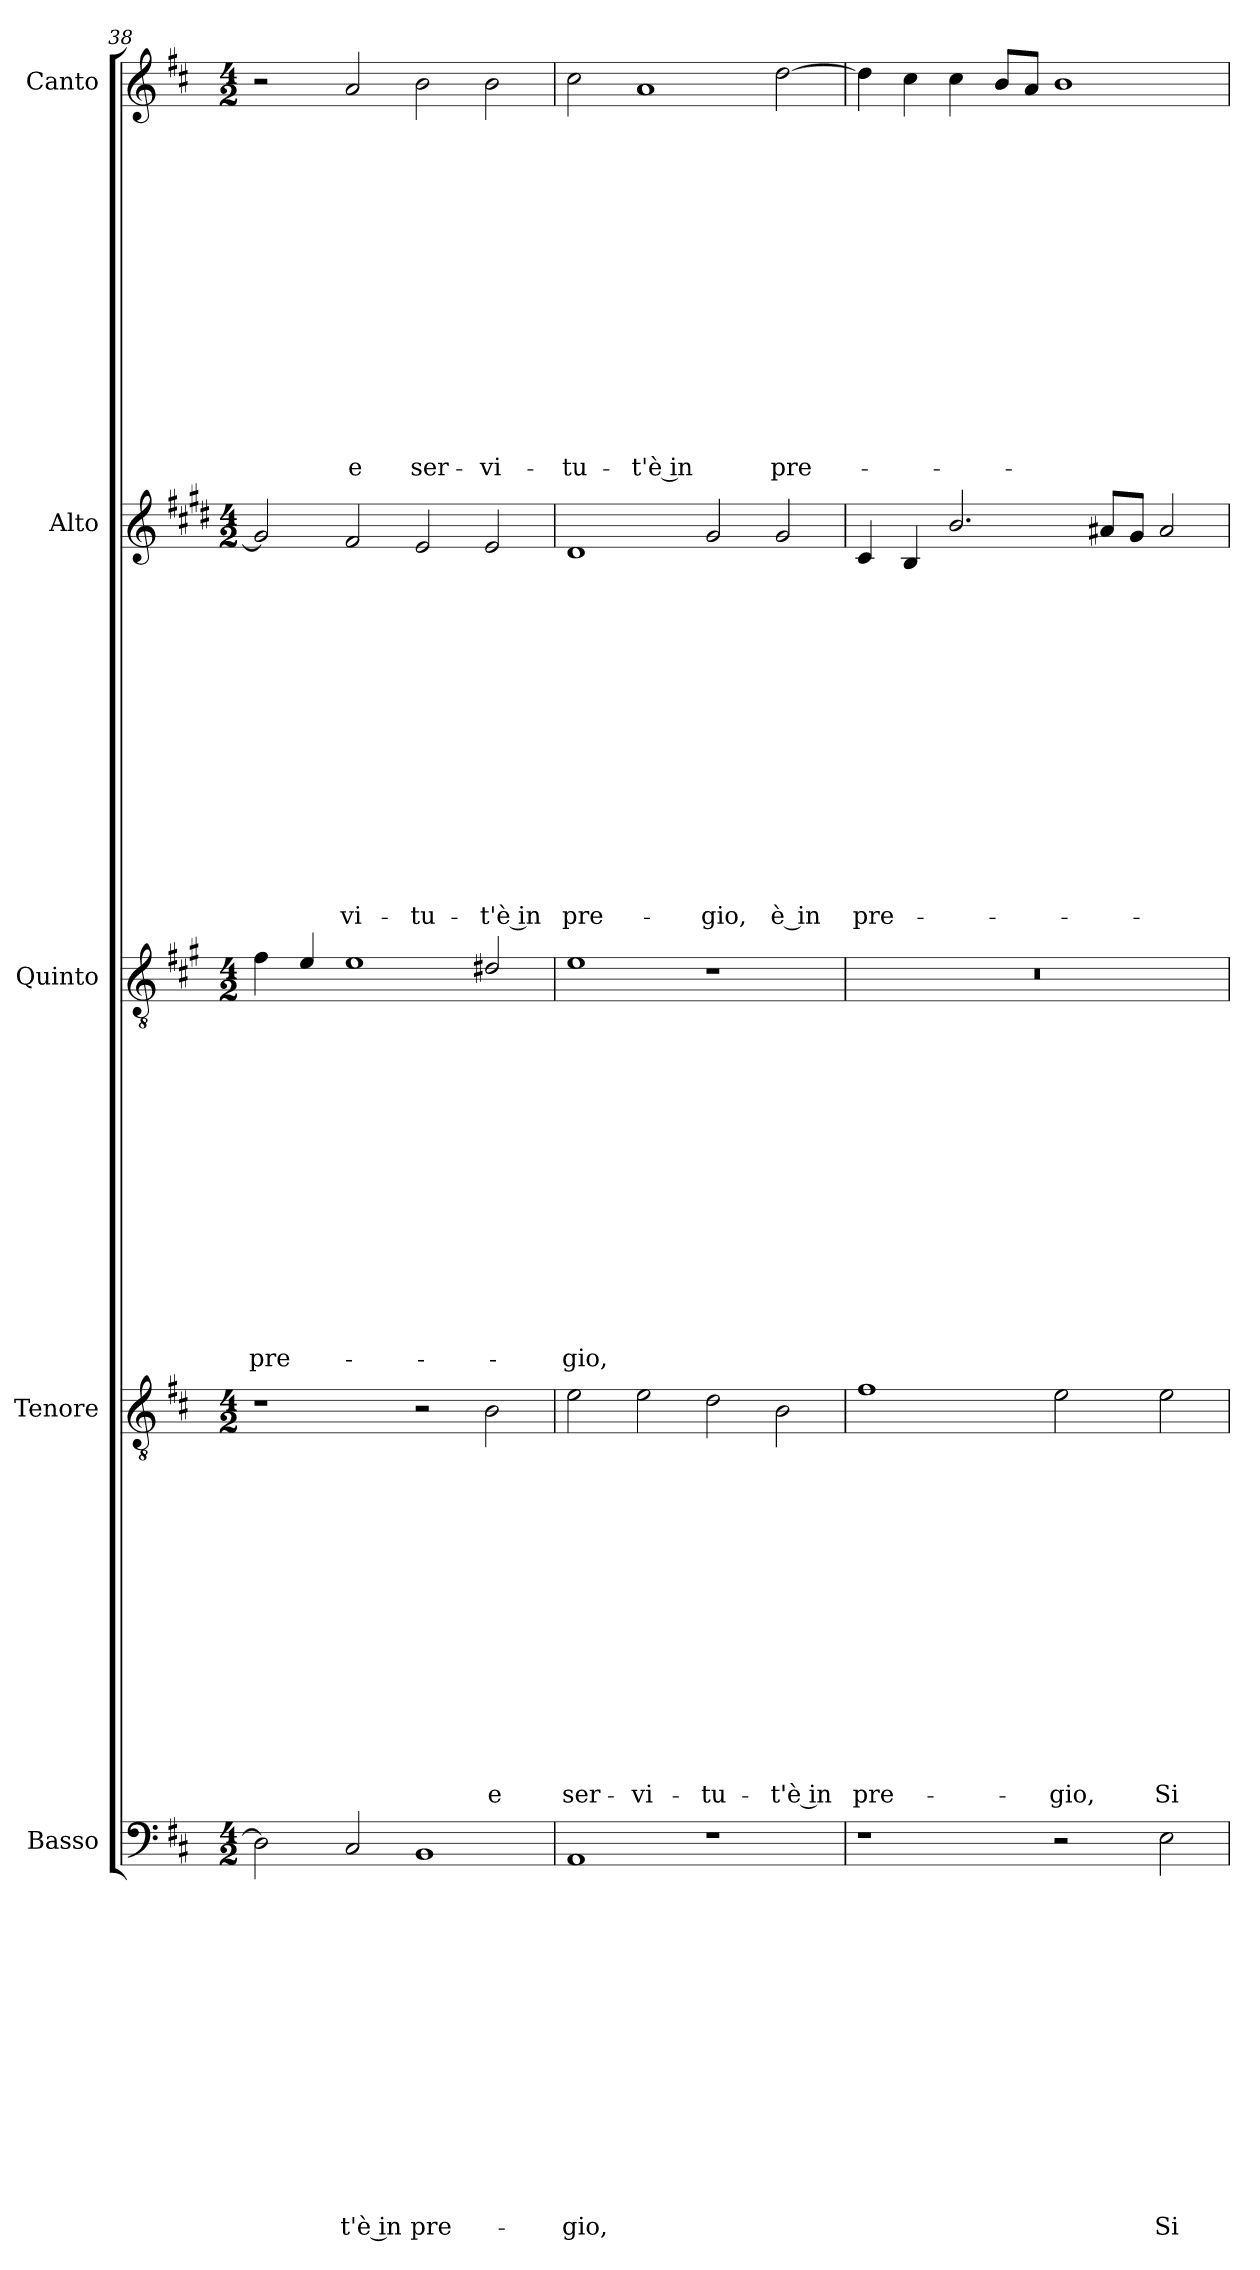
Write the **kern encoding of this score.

**kern	**text	**text	**text	**text	**text	**text	**text	**text	**text	**text	**text	**text	**text	**text	**text	**kern	**text	**text	**text	**text	**text	**text	**text	**text	**text	**text	**text	**text	**text	**text	**text	**kern	**text	**text	**text	**text	**text	**text	**text	**text	**text	**text	**text	**text	**text	**text	**text	**kern	**text	**text	**text	**text	**text	**text	**text	**text	**text	**text	**text	**text	**text	**text	**text	**kern	**text	**text	**text	**text	**text	**text	**text	**text	**text	**text	**text	**text	**text	**text	**text
*part5	*part5	*part5	*part5	*part5	*part5	*part5	*part5	*part5	*part5	*part5	*part5	*part5	*part5	*part5	*part5	*part4	*part4	*part4	*part4	*part4	*part4	*part4	*part4	*part4	*part4	*part4	*part4	*part4	*part4	*part4	*part4	*part3	*part3	*part3	*part3	*part3	*part3	*part3	*part3	*part3	*part3	*part3	*part3	*part3	*part3	*part3	*part3	*part2	*part2	*part2	*part2	*part2	*part2	*part2	*part2	*part2	*part2	*part2	*part2	*part2	*part2	*part2	*part2	*part1	*part1	*part1	*part1	*part1	*part1	*part1	*part1	*part1	*part1	*part1	*part1	*part1	*part1	*part1	*part1
*staff5	*staff5	*staff5	*staff5	*staff5	*staff5	*staff5	*staff5	*staff5	*staff5	*staff5	*staff5	*staff5	*staff5	*staff5	*staff5	*staff4	*staff4	*staff4	*staff4	*staff4	*staff4	*staff4	*staff4	*staff4	*staff4	*staff4	*staff4	*staff4	*staff4	*staff4	*staff4	*staff3	*staff3	*staff3	*staff3	*staff3	*staff3	*staff3	*staff3	*staff3	*staff3	*staff3	*staff3	*staff3	*staff3	*staff3	*staff3	*staff2	*staff2	*staff2	*staff2	*staff2	*staff2	*staff2	*staff2	*staff2	*staff2	*staff2	*staff2	*staff2	*staff2	*staff2	*staff2	*staff1	*staff1	*staff1	*staff1	*staff1	*staff1	*staff1	*staff1	*staff1	*staff1	*staff1	*staff1	*staff1	*staff1	*staff1	*staff1
*I"Basso	*	*	*	*	*	*	*	*	*	*	*	*	*	*	*	*I"Tenore	*	*	*	*	*	*	*	*	*	*	*	*	*	*	*	*I"Quinto	*	*	*	*	*	*	*	*	*	*	*	*	*	*	*	*I"Alto	*	*	*	*	*	*	*	*	*	*	*	*	*	*	*	*I"Canto	*	*	*	*	*	*	*	*	*	*	*	*	*	*	*
*I'B	*	*	*	*	*	*	*	*	*	*	*	*	*	*	*	*I'T	*	*	*	*	*	*	*	*	*	*	*	*	*	*	*	*	*	*	*	*	*	*	*	*	*	*	*	*	*	*	*	*I'A	*	*	*	*	*	*	*	*	*	*	*	*	*	*	*	*I'C	*	*	*	*	*	*	*	*	*	*	*	*	*	*	*
!!LO:PB:g=z
*clefF4	*	*	*	*	*	*	*	*	*	*	*	*	*	*	*	*clefGv2	*	*	*	*	*	*	*	*	*	*	*	*	*	*	*	*clefGv2	*	*	*	*	*	*	*	*	*	*	*	*	*	*	*	*clefG2	*	*	*	*	*	*	*	*	*	*	*	*	*	*	*	*clefG2	*	*	*	*	*	*	*	*	*	*	*	*	*	*	*
*	*	*	*	*	*	*	*	*	*	*	*	*	*	*	*	*	*	*	*	*	*	*	*	*	*	*	*	*	*	*	*	*ITrd4c7	*	*	*	*	*	*	*	*	*	*	*	*	*	*	*	*ITrd1c2	*	*	*	*	*	*	*	*	*	*	*	*	*	*	*	*	*	*	*	*	*	*	*	*	*	*	*	*	*	*	*
*k[f#c#]	*	*	*	*	*	*	*	*	*	*	*	*	*	*	*	*k[f#c#]	*	*	*	*	*	*	*	*	*	*	*	*	*	*	*	*k[f#c#]	*	*	*	*	*	*	*	*	*	*	*	*	*	*	*	*k[f#c#]	*	*	*	*	*	*	*	*	*	*	*	*	*	*	*	*k[f#c#]	*	*	*	*	*	*	*	*	*	*	*	*	*	*	*
*D:	*	*	*	*	*	*	*	*	*	*	*	*	*	*	*	*D:	*	*	*	*	*	*	*	*	*	*	*	*	*	*	*	*D:	*	*	*	*	*	*	*	*	*	*	*	*	*	*	*	*D:	*	*	*	*	*	*	*	*	*	*	*	*	*	*	*	*D:	*	*	*	*	*	*	*	*	*	*	*	*	*	*	*
*M4/2	*	*	*	*	*	*	*	*	*	*	*	*	*	*	*	*M4/2	*	*	*	*	*	*	*	*	*	*	*	*	*	*	*	*M4/2	*	*	*	*	*	*	*	*	*	*	*	*	*	*	*	*M4/2	*	*	*	*	*	*	*	*	*	*	*	*	*	*	*	*M4/2	*	*	*	*	*	*	*	*	*	*	*	*	*	*	*
=38	=38	=38	=38	=38	=38	=38	=38	=38	=38	=38	=38	=38	=38	=38	=38	=38	=38	=38	=38	=38	=38	=38	=38	=38	=38	=38	=38	=38	=38	=38	=38	=38	=38	=38	=38	=38	=38	=38	=38	=38	=38	=38	=38	=38	=38	=38	=38	=38	=38	=38	=38	=38	=38	=38	=38	=38	=38	=38	=38	=38	=38	=38	=38	=38	=38	=38	=38	=38	=38	=38	=38	=38	=38	=38	=38	=38	=38	=38	=38
!	!	!	!	!	!	!	!	!	!	!	!	!	!	!	!	!	!	!	!	!	!	!	!	!	!	!	!	!	!	!	!	!	!	!	!	!	!	!	!	!	!	!	!	!	!	!	!LO:LY:b	!	!	!	!	!	!	!	!	!	!	!	!	!	!	!	!	!	!	!	!	!	!	!	!	!	!	!	!	!	!	!	!
2D\]	.	.	.	.	.	.	.	.	.	.	.	.	.	.	.	1r	.	.	.	.	.	.	.	.	.	.	.	.	.	.	.	4B\	.	.	.	.	.	.	.	.	.	.	.	.	.	.	pre-	2f#/]	.	.	.	.	.	.	.	.	.	.	.	.	.	.	.	2r	.	.	.	.	.	.	.	.	.	.	.	.	.	.	.
.	.	.	.	.	.	.	.	.	.	.	.	.	.	.	.	.	.	.	.	.	.	.	.	.	.	.	.	.	.	.	.	4A/	.	.	.	.	.	.	.	.	.	.	.	.	.	.	.	.	.	.	.	.	.	.	.	.	.	.	.	.	.	.	.	.	.	.	.	.	.	.	.	.	.	.	.	.	.	.	.
!	!	!	!	!	!	!	!	!	!	!	!	!	!	!	!LO:LY:b	!	!	!	!	!	!	!	!	!	!	!	!	!	!	!	!	!	!	!	!	!	!	!	!	!	!	!	!	!	!	!	!	!	!	!	!	!	!	!	!	!	!	!	!	!	!	!	!LO:LY:b	!	!	!	!	!	!	!	!	!	!	!	!	!	!	!	!LO:LY:b
2C#/	.	.	.	.	.	.	.	.	.	.	.	.	.	.	-t'è in	.	.	.	.	.	.	.	.	.	.	.	.	.	.	.	.	1A	.	.	.	.	.	.	.	.	.	.	.	.	.	.	.	2e/	.	.	.	.	.	.	.	.	.	.	.	.	.	.	-vi-	2a/	.	.	.	.	.	.	.	.	.	.	.	.	.	.	e
!	!	!	!	!	!	!	!	!	!	!	!	!	!	!	!LO:LY:b	!	!	!	!	!	!	!	!	!	!	!	!	!	!	!	!	!	!	!	!	!	!	!	!	!	!	!	!	!	!	!	!	!	!	!	!	!	!	!	!	!	!	!	!	!	!	!	!LO:LY:b	!	!	!	!	!	!	!	!	!	!	!	!	!	!	!	!LO:LY:b
1BB	.	.	.	.	.	.	.	.	.	.	.	.	.	.	pre-	2r	.	.	.	.	.	.	.	.	.	.	.	.	.	.	.	.	.	.	.	.	.	.	.	.	.	.	.	.	.	.	.	2d/	.	.	.	.	.	.	.	.	.	.	.	.	.	.	-tu-	2b\	.	.	.	.	.	.	.	.	.	.	.	.	.	.	ser-
!	!	!	!	!	!	!	!	!	!	!	!	!	!	!	!	!	!	!	!	!	!	!	!	!	!	!	!	!	!	!	!LO:LY:b	!	!	!	!	!	!	!	!	!	!	!	!	!	!	!	!	!	!	!	!	!	!	!	!	!	!	!	!	!	!	!	!LO:LY:b	!	!	!	!	!	!	!	!	!	!	!	!	!	!	!	!LO:LY:b
.	.	.	.	.	.	.	.	.	.	.	.	.	.	.	.	2B\	.	.	.	.	.	.	.	.	.	.	.	.	.	.	e	2G#X/	.	.	.	.	.	.	.	.	.	.	.	.	.	.	.	2d/	.	.	.	.	.	.	.	.	.	.	.	.	.	.	-t'è in	2b\	.	.	.	.	.	.	.	.	.	.	.	.	.	.	-vi-
=39	=39	=39	=39	=39	=39	=39	=39	=39	=39	=39	=39	=39	=39	=39	=39	=39	=39	=39	=39	=39	=39	=39	=39	=39	=39	=39	=39	=39	=39	=39	=39	=39	=39	=39	=39	=39	=39	=39	=39	=39	=39	=39	=39	=39	=39	=39	=39	=39	=39	=39	=39	=39	=39	=39	=39	=39	=39	=39	=39	=39	=39	=39	=39	=39	=39	=39	=39	=39	=39	=39	=39	=39	=39	=39	=39	=39	=39	=39	=39
!	!	!	!	!	!	!	!	!	!	!	!	!	!	!	!LO:LY:b	!	!	!	!	!	!	!	!	!	!	!	!	!	!	!	!LO:LY:b	!	!	!	!	!	!	!	!	!	!	!	!	!	!	!	!LO:LY:b	!	!	!	!	!	!	!	!	!	!	!	!	!	!	!	!LO:LY:b	!	!	!	!	!	!	!	!	!	!	!	!	!	!	!	!LO:LY:b
1AA	.	.	.	.	.	.	.	.	.	.	.	.	.	.	-gio,	2e\	.	.	.	.	.	.	.	.	.	.	.	.	.	.	ser-	1A	.	.	.	.	.	.	.	.	.	.	.	.	.	.	-gio,	1c#	.	.	.	.	.	.	.	.	.	.	.	.	.	.	pre-	2cc#\	.	.	.	.	.	.	.	.	.	.	.	.	.	.	-tu-
!	!	!	!	!	!	!	!	!	!	!	!	!	!	!	!	!	!	!	!	!	!	!	!	!	!	!	!	!	!	!	!LO:LY:b	!	!	!	!	!	!	!	!	!	!	!	!	!	!	!	!	!	!	!	!	!	!	!	!	!	!	!	!	!	!	!	!	!	!	!	!	!	!	!	!	!	!	!	!	!	!	!	!LO:LY:b
.	.	.	.	.	.	.	.	.	.	.	.	.	.	.	.	2e\	.	.	.	.	.	.	.	.	.	.	.	.	.	.	-vi-	.	.	.	.	.	.	.	.	.	.	.	.	.	.	.	.	.	.	.	.	.	.	.	.	.	.	.	.	.	.	.	.	1a	.	.	.	.	.	.	.	.	.	.	.	.	.	.	-t'è in
!	!	!	!	!	!	!	!	!	!	!	!	!	!	!	!	!	!	!	!	!	!	!	!	!	!	!	!	!	!	!	!LO:LY:b	!	!	!	!	!	!	!	!	!	!	!	!	!	!	!	!	!	!	!	!	!	!	!	!	!	!	!	!	!	!	!	!LO:LY:b	!	!	!	!	!	!	!	!	!	!	!	!	!	!	!	!
1r	.	.	.	.	.	.	.	.	.	.	.	.	.	.	.	2d\	.	.	.	.	.	.	.	.	.	.	.	.	.	.	-tu-	1r	.	.	.	.	.	.	.	.	.	.	.	.	.	.	.	2f#/	.	.	.	.	.	.	.	.	.	.	.	.	.	.	-gio,	.	.	.	.	.	.	.	.	.	.	.	.	.	.	.	.
!	!	!	!	!	!	!	!	!	!	!	!	!	!	!	!	!	!	!	!	!	!	!	!	!	!	!	!	!	!	!	!LO:LY:b	!	!	!	!	!	!	!	!	!	!	!	!	!	!	!	!	!	!	!	!	!	!	!	!	!	!	!	!	!	!	!	!LO:LY:b	!	!	!	!	!	!	!	!	!	!	!	!	!	!	!	!LO:LY:b
.	.	.	.	.	.	.	.	.	.	.	.	.	.	.	.	2B\	.	.	.	.	.	.	.	.	.	.	.	.	.	.	-t'è in	.	.	.	.	.	.	.	.	.	.	.	.	.	.	.	.	2f#/	.	.	.	.	.	.	.	.	.	.	.	.	.	.	è in	[2dd\	.	.	.	.	.	.	.	.	.	.	.	.	.	.	pre-
=40	=40	=40	=40	=40	=40	=40	=40	=40	=40	=40	=40	=40	=40	=40	=40	=40	=40	=40	=40	=40	=40	=40	=40	=40	=40	=40	=40	=40	=40	=40	=40	=40	=40	=40	=40	=40	=40	=40	=40	=40	=40	=40	=40	=40	=40	=40	=40	=40	=40	=40	=40	=40	=40	=40	=40	=40	=40	=40	=40	=40	=40	=40	=40	=40	=40	=40	=40	=40	=40	=40	=40	=40	=40	=40	=40	=40	=40	=40	=40
!	!	!	!	!	!	!	!	!	!	!	!	!	!	!	!	!	!	!	!	!	!	!	!	!	!	!	!	!	!	!	!LO:LY:b	!	!	!	!	!	!	!	!	!	!	!	!	!	!	!	!	!	!	!	!	!	!	!	!	!	!	!	!	!	!	!	!LO:LY:b	!	!	!	!	!	!	!	!	!	!	!	!	!	!	!	!
1r	.	.	.	.	.	.	.	.	.	.	.	.	.	.	.	1f#	.	.	.	.	.	.	.	.	.	.	.	.	.	.	pre-	0r	.	.	.	.	.	.	.	.	.	.	.	.	.	.	.	4B/	.	.	.	.	.	.	.	.	.	.	.	.	.	.	pre-	4dd\]	.	.	.	.	.	.	.	.	.	.	.	.	.	.	.
.	.	.	.	.	.	.	.	.	.	.	.	.	.	.	.	.	.	.	.	.	.	.	.	.	.	.	.	.	.	.	.	.	.	.	.	.	.	.	.	.	.	.	.	.	.	.	.	4A/	.	.	.	.	.	.	.	.	.	.	.	.	.	.	.	4cc#\	.	.	.	.	.	.	.	.	.	.	.	.	.	.	.
.	.	.	.	.	.	.	.	.	.	.	.	.	.	.	.	.	.	.	.	.	.	.	.	.	.	.	.	.	.	.	.	.	.	.	.	.	.	.	.	.	.	.	.	.	.	.	.	2.a/	.	.	.	.	.	.	.	.	.	.	.	.	.	.	.	4cc#\	.	.	.	.	.	.	.	.	.	.	.	.	.	.	.
.	.	.	.	.	.	.	.	.	.	.	.	.	.	.	.	.	.	.	.	.	.	.	.	.	.	.	.	.	.	.	.	.	.	.	.	.	.	.	.	.	.	.	.	.	.	.	.	.	.	.	.	.	.	.	.	.	.	.	.	.	.	.	.	8b/L	.	.	.	.	.	.	.	.	.	.	.	.	.	.	.
.	.	.	.	.	.	.	.	.	.	.	.	.	.	.	.	.	.	.	.	.	.	.	.	.	.	.	.	.	.	.	.	.	.	.	.	.	.	.	.	.	.	.	.	.	.	.	.	.	.	.	.	.	.	.	.	.	.	.	.	.	.	.	.	8a/J	.	.	.	.	.	.	.	.	.	.	.	.	.	.	.
!	!	!	!	!	!	!	!	!	!	!	!	!	!	!	!	!	!	!	!	!	!	!	!	!	!	!	!	!	!	!	!LO:LY:b	!	!	!	!	!	!	!	!	!	!	!	!	!	!	!	!	!	!	!	!	!	!	!	!	!	!	!	!	!	!	!	!	!	!	!	!	!	!	!	!	!	!	!	!	!	!	!	!
2r	.	.	.	.	.	.	.	.	.	.	.	.	.	.	.	2e\	.	.	.	.	.	.	.	.	.	.	.	.	.	.	-gio,	.	.	.	.	.	.	.	.	.	.	.	.	.	.	.	.	.	.	.	.	.	.	.	.	.	.	.	.	.	.	.	.	1b	.	.	.	.	.	.	.	.	.	.	.	.	.	.	.
.	.	.	.	.	.	.	.	.	.	.	.	.	.	.	.	.	.	.	.	.	.	.	.	.	.	.	.	.	.	.	.	.	.	.	.	.	.	.	.	.	.	.	.	.	.	.	.	8g#X/L	.	.	.	.	.	.	.	.	.	.	.	.	.	.	.	.	.	.	.	.	.	.	.	.	.	.	.	.	.	.	.
.	.	.	.	.	.	.	.	.	.	.	.	.	.	.	.	.	.	.	.	.	.	.	.	.	.	.	.	.	.	.	.	.	.	.	.	.	.	.	.	.	.	.	.	.	.	.	.	8f#/J	.	.	.	.	.	.	.	.	.	.	.	.	.	.	.	.	.	.	.	.	.	.	.	.	.	.	.	.	.	.	.
!	!	!	!	!	!	!	!	!	!	!	!	!	!	!	!LO:LY:b	!	!	!	!	!	!	!	!	!	!	!	!	!	!	!	!LO:LY:b	!	!	!	!	!	!	!	!	!	!	!	!	!	!	!	!	!	!	!	!	!	!	!	!	!	!	!	!	!	!	!	!	!	!	!	!	!	!	!	!	!	!	!	!	!	!	!	!
2E\	.	.	.	.	.	.	.	.	.	.	.	.	.	.	Si	2e\	.	.	.	.	.	.	.	.	.	.	.	.	.	.	Si	.	.	.	.	.	.	.	.	.	.	.	.	.	.	.	.	2g#/	.	.	.	.	.	.	.	.	.	.	.	.	.	.	.	.	.	.	.	.	.	.	.	.	.	.	.	.	.	.	.
=	=	=	=	=	=	=	=	=	=	=	=	=	=	=	=	=	=	=	=	=	=	=	=	=	=	=	=	=	=	=	=	=	=	=	=	=	=	=	=	=	=	=	=	=	=	=	=	=	=	=	=	=	=	=	=	=	=	=	=	=	=	=	=	=	=	=	=	=	=	=	=	=	=	=	=	=	=	=	=
*-	*-	*-	*-	*-	*-	*-	*-	*-	*-	*-	*-	*-	*-	*-	*-	*-	*-	*-	*-	*-	*-	*-	*-	*-	*-	*-	*-	*-	*-	*-	*-	*-	*-	*-	*-	*-	*-	*-	*-	*-	*-	*-	*-	*-	*-	*-	*-	*-	*-	*-	*-	*-	*-	*-	*-	*-	*-	*-	*-	*-	*-	*-	*-	*-	*-	*-	*-	*-	*-	*-	*-	*-	*-	*-	*-	*-	*-	*-	*-
